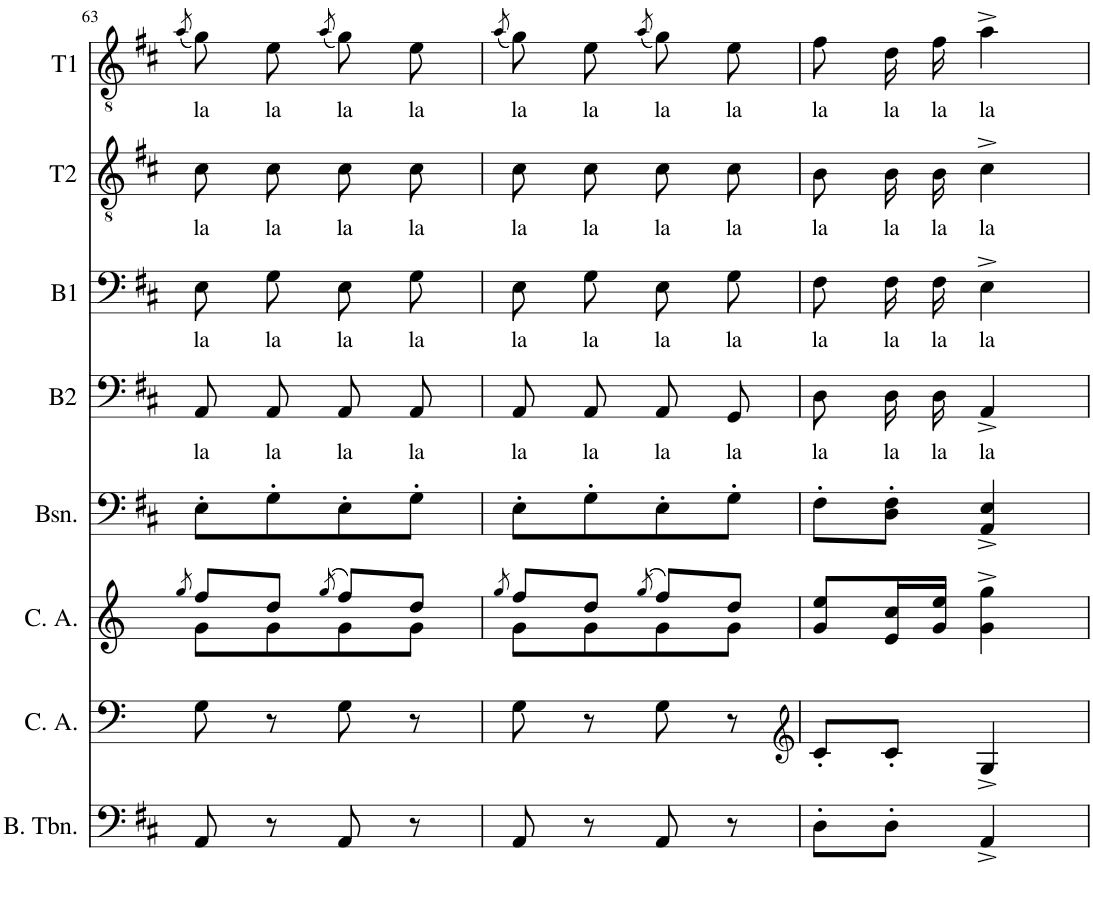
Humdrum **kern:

**kern	**kern	**kern	**kern	**kern	**text	**kern	**text	**kern	**text	**kern	**text
*part8	*part7	*part6	*part5	*part4	*part4	*part3	*part3	*part2	*part2	*part1	*part1
*staff8	*staff7	*staff6	*staff5	*staff4	*staff4	*staff3	*staff3	*staff2	*staff2	*staff1	*staff1
*I"Trombone basse	*I"Cor anglais	*I"Cor anglais	*I"Basson	*I"B2	*	*I"B1	*	*I"T2	*	*I"T1	*
*	*I'C. A.	*I'C. A.	*I'Bsn.	*I'B2	*	*I'B1	*	*I'T2	*	*I'T1	*
!!LO:PB:g=z
*clefF4	*clefF4	*clefG2	*clefF4	*clefF4	*	*clefF4	*	*clefGv2	*	*clefGv2	*
*	*Trd6c10	*Trd6c10	*	*	*	*	*	*	*	*	*
*k[f#c#]	*k[]	*k[]	*k[f#c#]	*k[f#c#]	*	*k[f#c#]	*	*k[f#c#]	*	*k[f#c#]	*
*M2/4	*M2/4	*M2/4	*M2/4	*M2/4	*	*M2/4	*	*M2/4	*	*M2/4	*
=63	=63	=63	=63	=63	=63	=63	=63	=63	=63	=63	=63
.	.	8qgg/	.	.	.	.	.	.	.	(8qa/	.
*	*	*^	*	*	*	*	*	*	*	*	*
!	!	!	!	!	!	!LO:LY:b	!	!LO:LY:b	!	!LO:LY:b	!	!LO:LY:b
8AA/	8G\	8ff/L	8g\L	8E'\L	8AA/L	la	8E\L	la	8c#\L	la	8g\L)	la
!	!	!	!	!	!	!LO:LY:b	!	!LO:LY:b	!	!LO:LY:b	!	!LO:LY:b
8r	8r	8dd/J	8g\	8G'\	8AA/J	la	8G\J	la	8c#\J	la	8e\J	la
.	.	(8qgg/	.	.	.	.	.	.	.	.	(8qa/	.
!	!	!	!	!	!	!LO:LY:b	!	!LO:LY:b	!	!LO:LY:b	!	!LO:LY:b
8AA/	8G\	8ff/L)	8g\	8E'\	8AA/L	la	8E\L	la	8c#\L	la	8g\L)	la
!	!	!	!	!	!	!LO:LY:b	!	!LO:LY:b	!	!LO:LY:b	!	!LO:LY:b
8r	8r	8dd/J	8g\J	8G'\J	8AA/J	la	8G\J	la	8c#\J	la	8e\J	la
=64	=64	=64	=64	=64	=64	=64	=64	=64	=64	=64	=64	=64
.	.	8qgg/	.	.	.	.	.	.	.	.	(8qa/	.
!	!	!	!	!	!	!LO:LY:b	!	!LO:LY:b	!	!LO:LY:b	!	!LO:LY:b
8AA/	8G\	8ff/L	8g\L	8E'\L	8AA/L	la	8E\L	la	8c#\L	la	8g\L)	la
!	!	!	!	!	!	!LO:LY:b	!	!LO:LY:b	!	!LO:LY:b	!	!LO:LY:b
8r	8r	8dd/J	8g\	8G'\	8AA/J	la	8G\J	la	8c#\J	la	8e\J	la
.	.	(8qgg/	.	.	.	.	.	.	.	.	(8qa/	.
!	!	!	!	!	!	!LO:LY:b	!	!LO:LY:b	!	!LO:LY:b	!	!LO:LY:b
8AA/	8G\	8ff/L)	8g\	8E'\	8AA/L	la	8E\L	la	8c#\L	la	8g\L)	la
!	!	!	!	!	!	!LO:LY:b	!	!LO:LY:b	!	!LO:LY:b	!	!LO:LY:b
8r	8r	8dd/J	8g\J	8G'\J	8GG/J	la	8G\J	la	8c#\J	la	8e\J	la
*	*	*v	*v	*	*	*	*	*	*	*	*	*
=65	=65	=65	=65	=65	=65	=65	=65	=65	=65	=65	=65
*	*clefG1	*	*	*	*	*	*	*	*	*	*
*	*	*^	*	*	*	*	*	*	*	*	*
!	!	!	!	!	!	!LO:LY:b	!	!LO:LY:b	!	!LO:LY:b	!	!LO:LY:b
*	*	*v	*v	*	*	*	*	*	*	*	*	*
8D'\L	8e'/L	8g/ 8ee/L	8F#'\L	8D\L	la	8F#\L	la	8B\L	la	8f#\L	la
!	!	!	!	!	!LO:LY:b	!	!LO:LY:b	!	!LO:LY:b	!	!LO:LY:b
8D'\J	8e'/J	16e/ 16cc/L	8D\' 8F#\'J	16D\L	la	16F#\L	la	16B\L	la	16d\L	la
!	!	!	!	!	!LO:LY:b	!	!LO:LY:b	!	!LO:LY:b	!	!LO:LY:b
.	.	16g/ 16ee/JJ	.	16D\JJ	la	16F#\JJ	la	16B\JJ	la	16f#\JJ	la
!	!	!	!	!	!LO:LY:b	!	!LO:LY:b	!	!LO:LY:b	!	!LO:LY:b
4AA^/	4B^/	4g\^ 4gg\^	4AA/^ 4E/^	4AA^/	la	4E^\	la	4c#^\	la	4a^\	la
=	=	=	=	=	=	=	=	=	=	=	=
*-	*-	*-	*-	*-	*-	*-	*-	*-	*-	*-	*-
